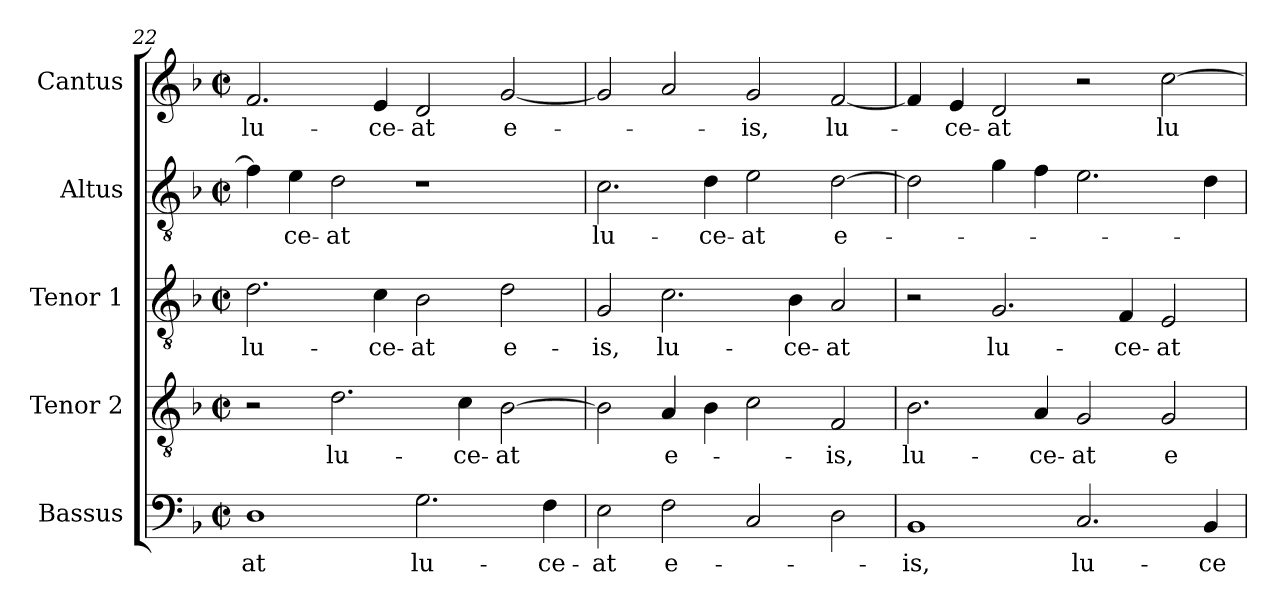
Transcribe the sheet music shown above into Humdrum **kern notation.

**kern	**text	**kern	**text	**kern	**text	**kern	**text	**kern	**text
*part5	*part5	*part4	*part4	*part3	*part3	*part2	*part2	*part1	*part1
*staff5	*staff5	*staff4	*staff4	*staff3	*staff3	*staff2	*staff2	*staff1	*staff1
*I"Bassus	*	*I"Tenor 2	*	*I"Tenor 1	*	*I"Altus	*	*I"Cantus	*
*clefF4	*	*clefGv2	*	*clefGv2	*	*clefGv2	*	*clefG2	*
*k[b-]	*	*k[b-]	*	*k[b-]	*	*k[b-]	*	*k[b-]	*
*F:	*	*F:	*	*F:	*	*F:	*	*F:	*
*M2/2	*	*M2/2	*	*M2/2	*	*M2/2	*	*M2/2	*
*met(c|)	*	*met(c|)	*	*met(c|)	*	*met(c|)	*	*met(c|)	*
=22	=22	=22	=22	=22	=22	=22	=22	=22	=22
!	!LO:LY:b:cj	!	!	!	!LO:LY:b:cj	!	!	!	!LO:LY:b:cj
1D	-at	2r	.	2.d\	lu-	4f\]	.	2.f/	lu-
!	!	!	!	!	!	!	!LO:LY:b	!	!
.	.	.	.	.	.	4e\	-ce-	.	.
!	!	!	!LO:LY:b:cj	!	!	!	!LO:LY:b:rj	!	!
.	.	2.d\	lu-	.	.	2d\	-at	.	.
!	!	!	!	!	!LO:LY:b	!	!	!	!LO:LY:b
.	.	.	.	4c\	-ce-	.	.	4e/	-ce-
!	!LO:LY:b:cj	!	!	!	!LO:LY:b:rj	!	!	!	!LO:LY:b:rj
2.G\	lu-	.	.	2B-\	-at	1r	.	2d/	-at
!	!	!	!LO:LY:b	!	!	!	!	!	!
.	.	4c\	-ce-	.	.	.	.	.	.
!	!	!	!LO:LY:b:rj	!	!LO:LY:b:cj	!	!	!	!LO:LY:b:cj
.	.	[>2B-\	-at	2d\	e-	.	.	[<2g/	e-
!	!LO:LY:b:cj	!	!	!	!	!	!	!	!
4F\	-ce-	.	.	.	.	.	.	.	.
=23	=23	=23	=23	=23	=23	=23	=23	=23	=23
!	!LO:LY:b:cj	!	!	!	!LO:LY:b:cj	!	!LO:LY:b:cj	!	!
2E\	-at	2B-\]	.	2G/	-is,	2.c\	lu-	2g/]	.
!	!LO:LY:b:cj	!	!LO:LY:b:cj	!	!LO:LY:b:cj	!	!	!	!
2F\	e-	4A/	e-	2.c\	lu-	.	.	2a/	.
!	!	!	!	!	!	!	!LO:LY:b	!	!
.	.	4B-\	.	.	.	4d\	-ce-	.	.
!	!	!	!	!	!	!	!LO:LY:b:rj	!	!LO:LY:b:cj
2C/	.	2c\	.	.	.	2e\	-at	2g/	-is,
!	!	!	!	!	!LO:LY:b	!	!	!	!
.	.	.	.	4B-\	-ce-	.	.	.	.
!	!	!	!LO:LY:b:cj	!	!LO:LY:b:rj	!	!LO:LY:b:cj	!	!LO:LY:b:cj
2D\	.	2F/	-is,	2A/	-at	[>2d\	e-	[>2f/	lu-
!!LO:LB:g=z
=24	=24	=24	=24	=24	=24	=24	=24	=24	=24
!	!LO:LY:b:cj	!	!LO:LY:b:cj	!	!	!	!	!	!
1BB-	-is,	2.B-\	lu-	2r	.	2d\]	.	4f/]	.
!	!	!	!	!	!	!	!	!	!LO:LY:b
.	.	.	.	.	.	.	.	4e/	-ce-
!	!	!	!	!	!LO:LY:b:cj	!	!	!	!LO:LY:b:rj
.	.	.	.	2.G/	lu-	4g\	.	2d/	-at
!	!	!	!LO:LY:b	!	!	!	!	!	!
.	.	4A/	-ce-	.	.	4f\	.	.	.
!	!LO:LY:b:cj	!	!LO:LY:b:rj	!	!	!	!	!	!
2.C/	lu-	2G/	-at	.	.	2.e\	.	2r	.
!	!	!	!	!	!LO:LY:b	!	!	!	!
.	.	.	.	4F/	-ce-	.	.	.	.
!	!	!	!LO:LY:b:cj	!	!LO:LY:b:rj	!	!	!	!LO:LY:b:cj
.	.	2G/	e-	2E/	-at	.	.	[>2cc\	lu-
!	!LO:LY:b:cj	!	!	!	!	!	!	!	!
4BB-/	-ce-	.	.	.	.	4d\	.	.	.
=	=	=	=	=	=	=	=	=	=
*-	*-	*-	*-	*-	*-	*-	*-	*-	*-
